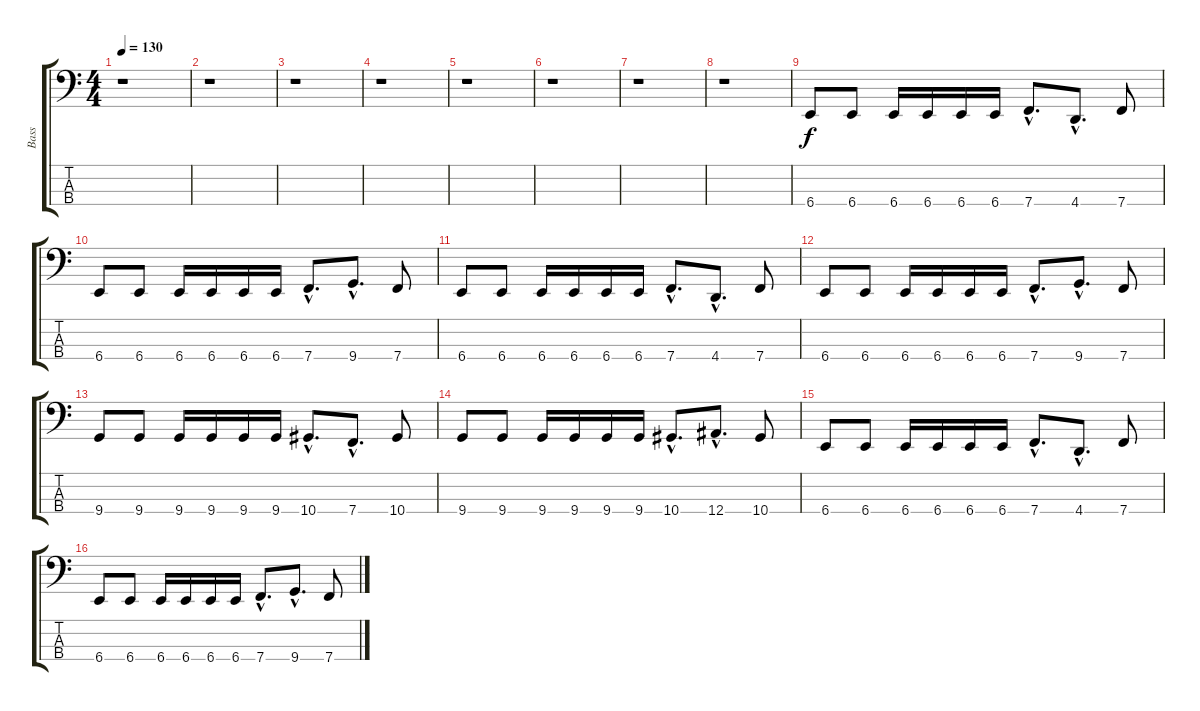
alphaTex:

\track ("Bass" "Bass") {instrument electricbasspick}
\staff {score tabs}
\tuning (Eb2 Bb1 F1 Bb0) {hide}
\ts (4 4)
\tempo 130
\clef f4
\ks c
r.1{dy f instrument electricbasspick} |
r.1 |
r.1 |
r.1 |
r.1 |
r.1 |
r.1 |
r.1 |
6.4.8 6.4.8 6.4.16 6.4.16 6.4.16 6.4.16 7.4{hac}.8{d} 4.4{hac}.8{d} 7.4.8 |
6.4.8 6.4.8 6.4.16 6.4.16 6.4.16 6.4.16 7.4{hac}.8{d} 9.4{hac}.8{d} 7.4.8 |
6.4.8 6.4.8 6.4.16 6.4.16 6.4.16 6.4.16 7.4{hac}.8{d} 4.4{hac}.8{d} 7.4.8 |
6.4.8 6.4.8 6.4.16 6.4.16 6.4.16 6.4.16 7.4{hac}.8{d} 9.4{hac}.8{d} 7.4.8 |
9.4.8 9.4.8 9.4.16 9.4.16 9.4.16 9.4.16 10.4{hac}.8{d} 7.4{hac}.8{d} 10.4.8 |
9.4.8 9.4.8 9.4.16 9.4.16 9.4.16 9.4.16 10.4{hac}.8{d} 12.4{hac}.8{d} 10.4.8 |
6.4.8 6.4.8 6.4.16 6.4.16 6.4.16 6.4.16 7.4{hac}.8{d} 4.4{hac}.8{d} 7.4.8 |
6.4.8 6.4.8 6.4.16 6.4.16 6.4.16 6.4.16 7.4{hac}.8{d} 9.4{hac}.8{d} 7.4.8
